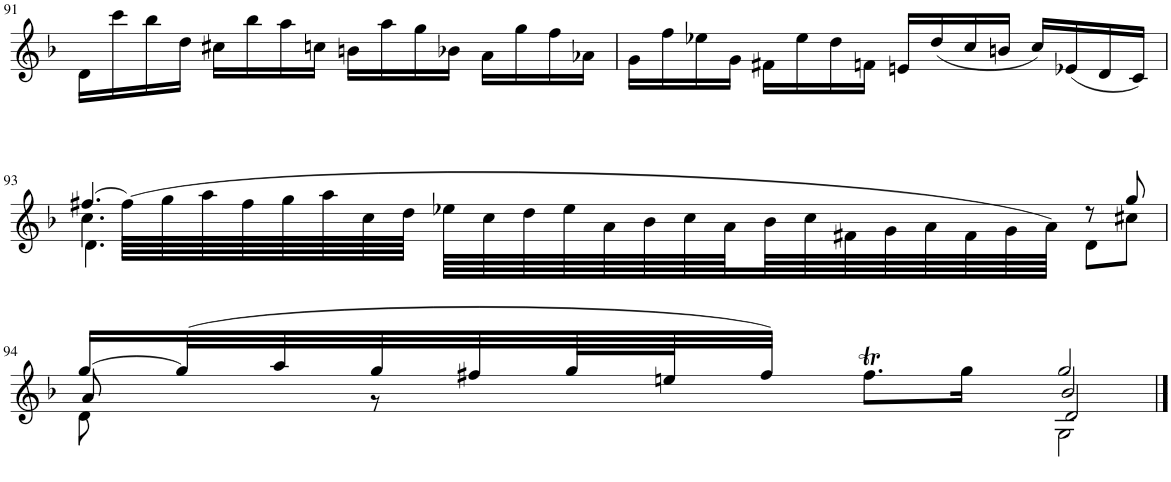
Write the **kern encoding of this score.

**kern
*part1
*staff1
*I"Violin
*I'Vln.
!!LO:PB:g=z
*clefG2
*k[b-]
*M2/2
*met(c|)
=91
16d\LL
16ccc\
16bb-\
16dd\JJ
16cc#X\LL
16bb-\
16aa\
16ccn\JJ
16bn\LL
16aa\
16gg\
16b-X\JJ
16a\LL
16gg\
16ff\
16a-X\JJ
=92
16g\LL
16ff\
16ee-X\
16g\JJ
16f#X\LL
16ee-\
16dd\
16fn\JJ
16en/LL
(16dd/
16cc/
16bn/JJ
16cc/LL)
(16e-X/
16d/
16c/JJ)
!!LO:LB:g=z
=93
*^
*	*^
[4.ff#X/	4.d\	4.cc\
(64ff#\LLLL]	8ryy	8ryy
64gg\	.	.
64aa\	.	.
64ff#\	.	.
64gg\	.	.
64aa\	.	.
64cc\	.	.
64dd\JJJJ	.	.
64ee-X\LLLL	4ryy	2ryy
64cc\	.	.
64dd\	.	.
64ee-\	.	.
64a\	.	.
64b-\	.	.
64cc\	.	.
64a\JJ	.	.
64b-\LL	.	.
64cc\	.	.
64f#X\	.	.
64g\	.	.
64a\	.	.
64f#\	.	.
64g\	.	.
64a\JJJJ)	.	.
8r	8d\L	.
8gg/	8cc#X\J	.
!!LO:LB:g=z	!!	!!
=94	=94	=94
*	*	*^
[16gg/LL	8d\	8a/	2ryy
(32gg/L]	.	.	.
32aa/	.	.	.
32gg/	8r	8ryy	.
32ff#X/	.	.	.
64gg/L	.	.	.
64een/J	.	.	.
32ff#/JJJ)	.	.	.
8.ff#t\L	4ryy	4ryy	.
16gg\Jk	.	.	.
2gg/	2G\	2b-/	2d/
*v	*v	*v	*v
==
*-
